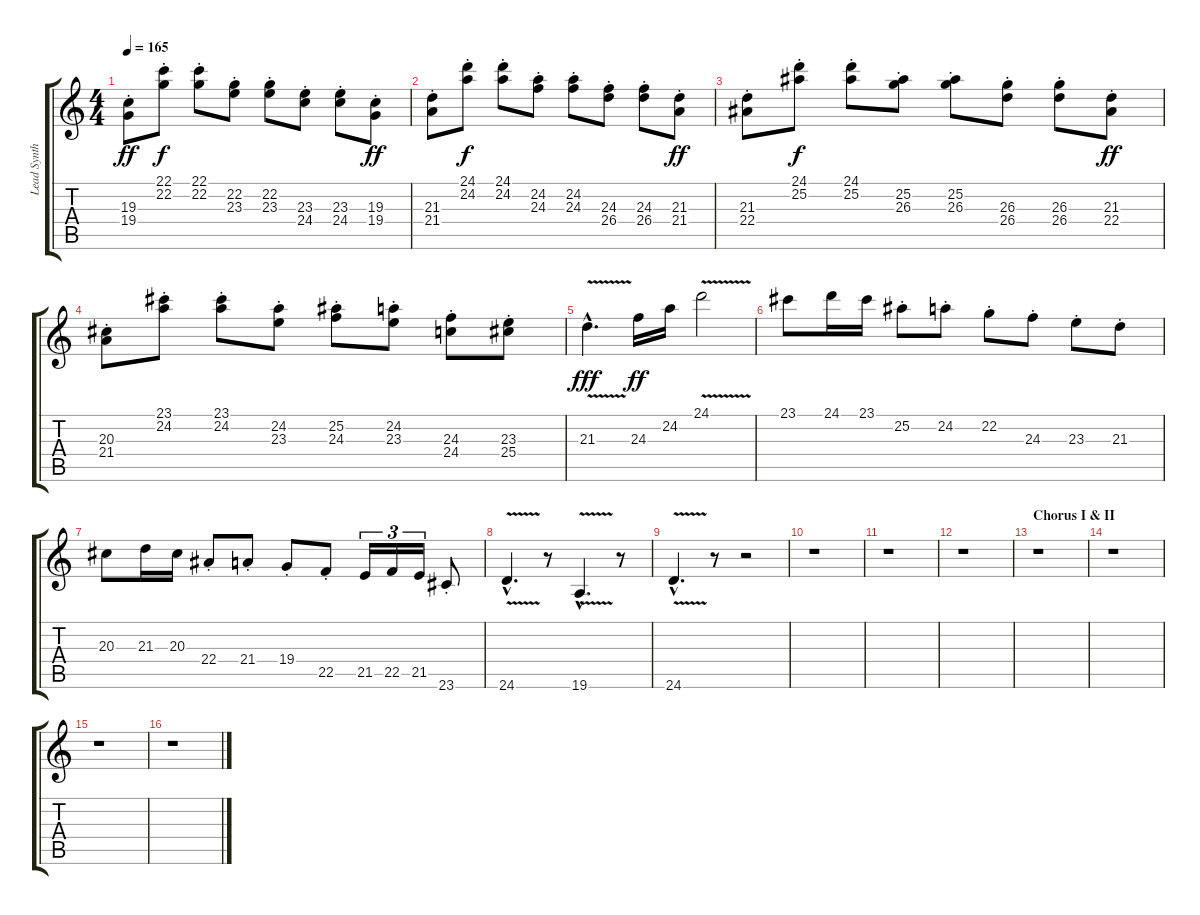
\track ("Lead Synth" "Lead Synth") {instrument lead1square}
\staff {score tabs}
\tuning (D4 A3 F3 C3 G2 D2) {hide}
\ts (4 4)
\tempo 165
\clef g2
\ks c
(19.3{st} 19.4{st}).8{dy ff} (22.1{st} 22.2{st}).8{dy f} (22.1{st} 22.2{st}).8 (22.2{st} 23.3{st}).8 (22.2{st} 23.3{st}).8 (23.3{st} 24.4{st}).8 (23.3{st} 24.4{st}).8 (19.3{st} 19.4{st}).8{dy ff} |
(21.3{st} 21.4{st}).8 (24.1{st} 24.2{st}).8{dy f} (24.1{st} 24.2{st}).8 (24.2{st} 24.3{st}).8 (24.2{st} 24.3{st}).8 (24.3{st} 26.4{st}).8 (24.3{st} 26.4{st}).8 (21.3{st} 21.4{st}).8{dy ff} |
(21.3{st} 22.4{st}).8 (24.1{st} 25.2{st}).8{dy f} (24.1{st} 25.2{st}).8 (25.2{st} 26.3{st}).8 (25.2{st} 26.3{st}).8 (26.3{st} 26.4{st}).8 (26.3{st} 26.4{st}).8 (21.3{st} 22.4{st}).8{dy ff} |
(20.3{st} 21.4{st}).8 (23.1{st} 24.2{st}).8 (23.1{st} 24.2{st}).8 (24.2{st} 23.3{st}).8 (25.2{st} 24.3{st}).8 (24.2{st} 23.3{st}).8 (24.3{st} 24.4{st}).8 (23.3{st} 25.4{st}).8 |
21.3{v hac}.4{d dy fff} 24.3.16{dy ff} 24.2.16 24.1{v}.2 |
23.1.8 24.1.16 23.1.16 25.2{st}.8 24.2{st}.8 22.2{st}.8 24.3{st}.8 23.3{st}.8 21.3{st}.8 |
20.3.8 21.3.16 20.3.16 22.4{st}.8 21.4{st}.8 19.4{st}.8 22.5{st}.8 21.5.16{tu (3 2)} 22.5.16{tu (3 2)} 21.5.16{tu (3 2)} 23.6{st}.8 |
24.6{v hac}.4{d} r.8 19.6{v hac}.4{d} r.8 |
24.6{v hac}.4{d} r.8 r.2 |
r.1 |
r.1 |
r.1 |
\section ("" "Chorus I & II")
r.1 |
r.1 |
r.1 |
r.1
